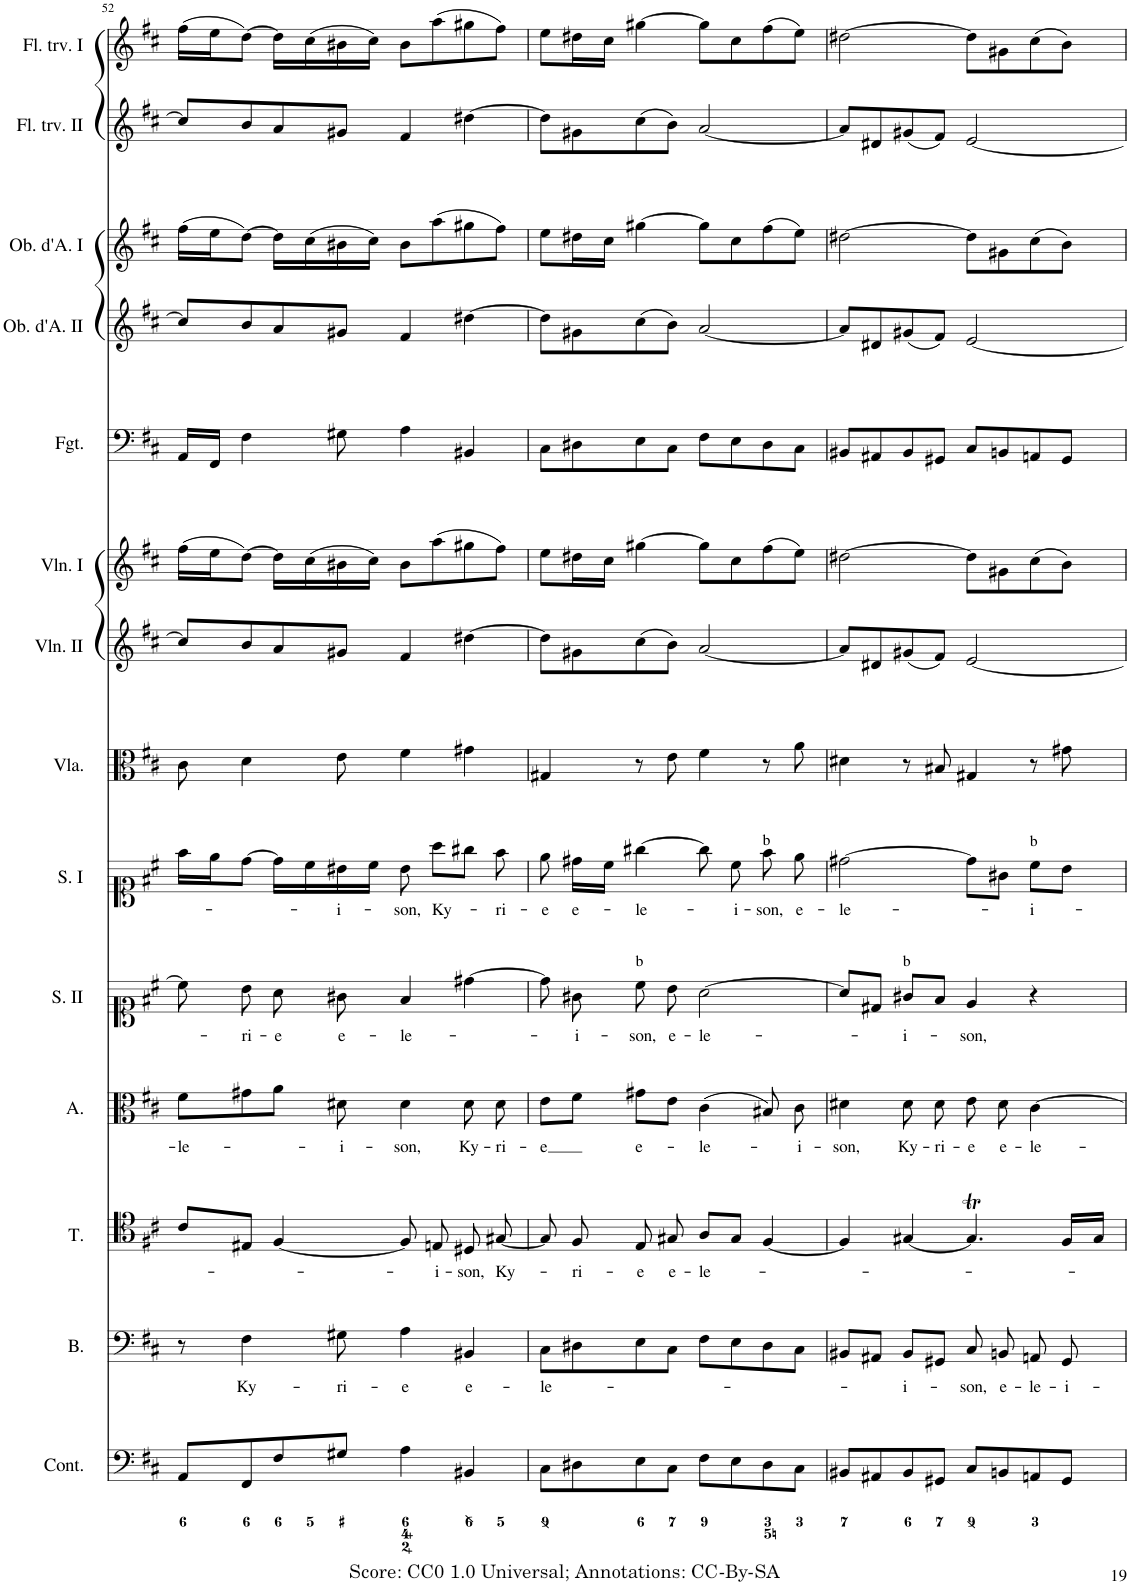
**kern	**kern	**kern	**text	**kern	**text	**kern	**text	**kern	**text	**kern	**text	**kern	**kern	**kern	**kern	**kern	**kern	**kern	**kern
*part15	*part14	*part13	*part13	*part12	*part12	*part11	*part11	*part10	*part10	*part9	*part9	*part8	*part7	*part6	*part5	*part4	*part3	*part2	*part1
*staff15	*staff14	*staff13	*staff13	*staff12	*staff12	*staff11	*staff11	*staff10	*staff10	*staff9	*staff9	*staff8	*staff7	*staff6	*staff5	*staff4	*staff3	*staff2	*staff1
*I"Continuo	*I"Continuo	*I"Basso	*	*I"Tenore	*	*I"Alto	*	*I"Soprano II	*	*I"Soprano I	*	*I"Viola	*I"Violino II	*I"Violino I	*I"Fagotto	*I"Oboe d'Amore II	*I"Oboe d'Amore I	*I"Flauto traverso II	*I"Flauto traverso I
*I'Cont.	*I'Cont.	*I'B.	*	*I'T.	*	*I'A.	*	*I'S. II	*	*I'S. I	*	*I'Vla.	*I'Vln. II	*I'Vln. I	*I'Fgt.	*I'Ob. d'A. II	*I'Ob. d'A. I	*I'Fl. trv. II	*I'Fl. trv. I
!!LO:PB:g=z
*clefF4	*clefF4	*clefF4	*	*clefC4	*	*clefC3	*	*clefC1	*	*clefC1	*	*clefC3	*clefG2	*clefG2	*clefF4	*clefG2	*clefG2	*clefG2	*clefG2
*k[f#c#]	*k[f#c#]	*k[f#c#]	*	*k[f#c#]	*	*k[f#c#]	*	*k[f#c#]	*	*k[f#c#]	*	*k[f#c#]	*k[f#c#]	*k[f#c#]	*k[f#c#]	*k[f#c#]	*k[f#c#]	*k[f#c#]	*k[f#c#]
*M4/4	*M4/4	*M4/4	*	*M4/4	*	*M4/4	*	*M4/4	*	*M4/4	*	*M4/4	*M4/4	*M4/4	*M4/4	*M4/4	*M4/4	*M4/4	*M4/4
*met(c)	*met(c)	*met(c)	*	*met(c)	*	*met(c)	*	*met(c)	*	*met(c)	*	*met(c)	*met(c)	*met(c)	*met(c)	*met(c)	*met(c)	*met(c)	*met(c)
=52	=52	=52	=52	=52	=52	=52	=52	=52	=52	=52	=52	=52	=52	=52	=52	=52	=52	=52	=52
!	!	!	!	!	!	!	!LO:LY:b	!	!	!	!	!	!	!	!	!	!	!	!
8AA/L	8AA/L	8r	.	8c#/L	.	8f#\L	-le-	8cc#\]	.	16ff#\LL	.	8c#\	8cc#/L]	(16ff#\LL	16AA/LL	8cc#/L]	(16ff#\LL	8cc#/L]	(16ff#\LL
.	.	.	.	.	.	.	.	.	.	16ee\J	.	.	.	16ee\J	16FF#/JJ	.	16ee\J	.	16ee\J
!	!	!	!LO:LY:b	!	!	!	!	!	!LO:LY:b	!	!	!	!	!	!	!	!	!	!
8FF#/J	8FF#/	4F#\	Ky-	8E#X/J	.	8g#X\	.	8b\	-ri-	[8dd\J	.	4d\	8b/	[8dd\J)	4F#\	8b/	[8dd\J)	8b/	[8dd\J)
!	!	!	!	!	!	!	!	!	!LO:LY:b	!	!	!	!	!	!	!	!	!	!
8F#\L	8F#/	.	.	[4F#/	.	8a\J	.	8a\	-e	16dd\LL]	.	.	8a/	16dd\LL]	.	8a/	16dd\LL]	8a/	16dd\LL]
.	.	.	.	.	.	.	.	.	.	16cc#\	.	.	.	(16cc#\	.	.	(16cc#\	.	(16cc#\
!	!	!	!LO:LY:b	!	!	!	!LO:LY:b	!	!LO:LY:b	!	!LO:LY:b	!	!	!	!	!	!	!	!
8G#X\J	8G#X/J	8G#X\	-ri-	.	.	8d#X\	-i-	8g#X\	e-	16b#X\	-i-	8e\	8g#X/J	16b#X\	8G#X\	8g#X/J	16b#X\	8g#X/J	16b#X\
.	.	.	.	.	.	.	.	.	.	16cc#\JJ	.	.	.	16cc#\JJ)	.	.	16cc#\JJ)	.	16cc#\JJ)
!	!	!	!LO:LY:b	!	!	!	!LO:LY:b	!	!LO:LY:b	!	!LO:LY:b	!	!	!	!	!	!	!	!
4A	4A\	4A\	-e	8F#/]	.	4d#\	-son,	4f#/	-le-	8b#\	-son,	4f#\	4f#/	8b#\L	4A\	4f#/	8b#\L	4f#/	8b#\L
!	!	!	!	!	!LO:LY:b	!	!	!	!	!	!LO:LY:b	!	!	!	!	!	!	!	!
.	.	.	.	8En/	-i-	.	.	.	.	8aa\L	Ky-	.	.	(8aa\	.	.	(8aa\	.	(8aa\
!	!	!	!LO:LY:b	!	!LO:LY:b	!	!LO:LY:b	!	!	!	!	!	!	!	!	!	!	!	!
4BB#X	4BB#X/	4BB#X/	e-	8D#X/	-son,	8d#\	Ky-	[4dd#X\	.	8gg#X\J	.	4g#X\	[4dd#X\	8gg#X\	4BB#X/	[4dd#X\	8gg#X\	[4dd#X\	8gg#X\
!	!	!	!	!	!LO:LY:b	!	!LO:LY:b	!	!	!	!LO:LY:b	!	!	!	!	!	!	!	!
.	.	.	.	[8G#X/	Ky-	8d#\	-ri-	.	.	8ff#\	-ri-	.	.	8ff#\J)	.	.	8ff#\J)	.	8ff#\J)
=53	=53	=53	=53	=53	=53	=53	=53	=53	=53	=53	=53	=53	=53	=53	=53	=53	=53	=53	=53
!	!	!	!LO:LY:b	!	!	!	!LO:LY:b	!	!	!	!LO:LY:b	!	!	!	!	!	!	!	!
8C#/L	8C#\L	8C#\L	-le-	8G#/]	.	8e\L	-e	8dd#\]	.	8ee\	-e	4G#X/	8dd#\L]	8ee\L	8C#\L	8dd#\L]	8ee\L	8dd#\L]	8ee\L
!	!	!	!	!	!LO:LY:b	!	!	!	!LO:LY:b	!	!LO:LY:b	!	!	!	!	!	!	!	!
8D#X/J	8D#X\	8D#X\	.	8F#/	-ri-	8f#\J	.	8g#X\	-i-	16dd#X\LL	e-	.	8g#X\	16dd#X\L	8D#X\	8g#X\	16dd#X\L	8g#X\	16dd#X\L
.	.	.	.	.	.	.	.	.	.	16cc#\JJ	.	.	.	16cc#\JJ	.	.	16cc#\JJ	.	16cc#\JJ
!	!	!	!	!	!	!	!	!LO:TX:a:t=b	!	!	!	!	!	!	!	!	!	!	!
!	!	!	!	!	!LO:LY:b	!	!LO:LY:b	!	!LO:LY:b	!	!LO:LY:b	!	!	!	!	!	!	!	!
8E\L	8E\	8E\	.	8E/	-e	8g#X\L	e-	8cc#\	-son,	[4gg#X\	-le-	8r	(8cc#\	[4gg#X\	8E\	(8cc#\	[4gg#X\	(8cc#\	[4gg#X\
!	!	!	!	!	!LO:LY:b	!	!	!	!LO:LY:b	!	!	!	!	!	!	!	!	!	!
8C#\J	8C#\J	8C#\J	.	8G#X/	e-	8e\J	.	8b\	e-	.	.	8e\	8b\J)	.	8C#\J	8b\J)	.	8b\J)	.
!	!	!	!	!	!LO:LY:b	!	!LO:LY:b	!	!LO:LY:b	!	!	!	!	!	!	!	!	!	!
8F#\L	8F#\L	8F#\L	.	8A/L	-le-	(4c#\	-le-	[2a\	-le-	8gg#\]	.	4f#\	[2a/	8gg#\L]	8F#\L	[2a/	8gg#\L]	[2a/	8gg#\L]
!	!	!	!	!	!	!	!	!	!	!	!LO:LY:b	!	!	!	!	!	!	!	!
8E\J	8E\	8E\	.	8G#/J	.	.	.	.	.	8cc#\	-i-	.	.	8cc#\	8E\	.	8cc#\	.	8cc#\
!	!	!	!	!	!	!	!	!	!	!LO:TX:a:t=b	!	!	!	!	!	!	!	!	!
!	!	!	!	!	!	!	!	!	!	!	!LO:LY:b	!	!	!	!	!	!	!	!
8D#/L	8D#\	8D#\	.	[4F#/	.	8B#X/)	.	.	.	8ff#\	-son,	8r	.	(8ff#\	8D#\	.	(8ff#\	.	(8ff#\
!	!	!	!	!	!	!	!LO:LY:b	!	!	!	!LO:LY:b	!	!	!	!	!	!	!	!
8C#/J	8C#\J	8C#\J	.	.	.	8c#\	-i-	.	.	8ee\	e-	8a\	.	8ee\J)	8C#\J	.	8ee\J)	.	8ee\J)
=54	=54	=54	=54	=54	=54	=54	=54	=54	=54	=54	=54	=54	=54	=54	=54	=54	=54	=54	=54
!	!	!	!	!	!	!	!LO:LY:b	!	!	!	!LO:LY:b	!	!	!	!	!	!	!	!
8BB#X/L	8BB#X/L	8BB#X/L	.	4F#/]	.	4d#X\	-son,	8a/L]	.	[2dd#X\	-le-	4d#X\	8a/L]	[2dd#X\	8BB#X/L	8a/L]	[2dd#X\	8a/L]	[2dd#X\
8AA#X/J	8AA#X/	8AA#X/J	.	.	.	.	.	8d#X/J	.	.	.	.	8d#X/	.	8AA#X/	8d#X/	.	8d#X/	.
!	!	!	!	!	!	!	!	!LO:TX:a:t=b	!	!	!	!	!	!	!	!	!	!	!
!	!	!	!LO:LY:b	!	!	!	!LO:LY:b	!	!LO:LY:b	!	!	!	!	!	!	!	!	!	!
8BB#/L	8BB#/	8BB#/L	-i-	[4G#X/	.	8d#\	Ky-	8g#X/L	i-	.	.	8r	(8g#X/	.	8BB#/	(8g#X/	.	(8g#X/	.
!	!	!	!	!	!	!	!LO:LY:b	!	!	!	!	!	!	!	!	!	!	!	!
8GG#X/J	8GG#X/J	8GG#X/J	.	.	.	8d#\	-ri-	8f#/J	.	.	.	8B#X/	8f#/J)	.	8GG#X/J	8f#/J)	.	8f#/J)	.
!	!	!	!LO:LY:b	!	!	!	!LO:LY:b	!	!LO:LY:b	!	!	!	!	!	!	!	!	!	!
8C#/L	8C#/L	8C#/	-son,	4.G#t/]	.	8e\	-e	4e/	-son,	8dd#\L]	.	4G#X/	[2e/	8dd#\L]	8C#/L	[2e/	8dd#\L]	[2e/	8dd#\L]
!	!	!	!LO:LY:b	!	!	!	!LO:LY:b	!	!	!	!	!	!	!	!	!	!	!	!
8BBn/J	8BBn/	8BBn/	e-	.	.	8d#\	e-	.	.	8g#X\J	.	.	.	8g#X\	8BBn/	.	8g#X\	.	8g#X\
!	!	!	!	!	!	!	!	!	!	!LO:TX:a:t=b	!	!	!	!	!	!	!	!	!
!	!	!	!LO:LY:b	!	!	!	!LO:LY:b	!	!	!	!LO:LY:b	!	!	!	!	!	!	!	!
8AAn/L	8AAn/	8AAn/	-le-	.	.	[4c#\	-le-	4r	.	8cc#\L	-i-	8r	.	(8cc#\	8AAn/	.	(8cc#\	.	(8cc#\
!	!	!	!LO:LY:b	!	!	!	!	!	!	!	!	!	!	!	!	!	!	!	!
8GG#/J	8GG#/J	8GG#/	-i-	16F#/LL	.	.	.	.	.	8b\J	.	8g#X\	.	8b\J)	8GG#/J	.	8b\J)	.	8b\J)
.	.	.	.	16G#/JJ	.	.	.	.	.	.	.	.	.	.	.	.	.	.	.
=	=	=	=	=	=	=	=	=	=	=	=	=	=	=	=	=	=	=	=
*-	*-	*-	*-	*-	*-	*-	*-	*-	*-	*-	*-	*-	*-	*-	*-	*-	*-	*-	*-
